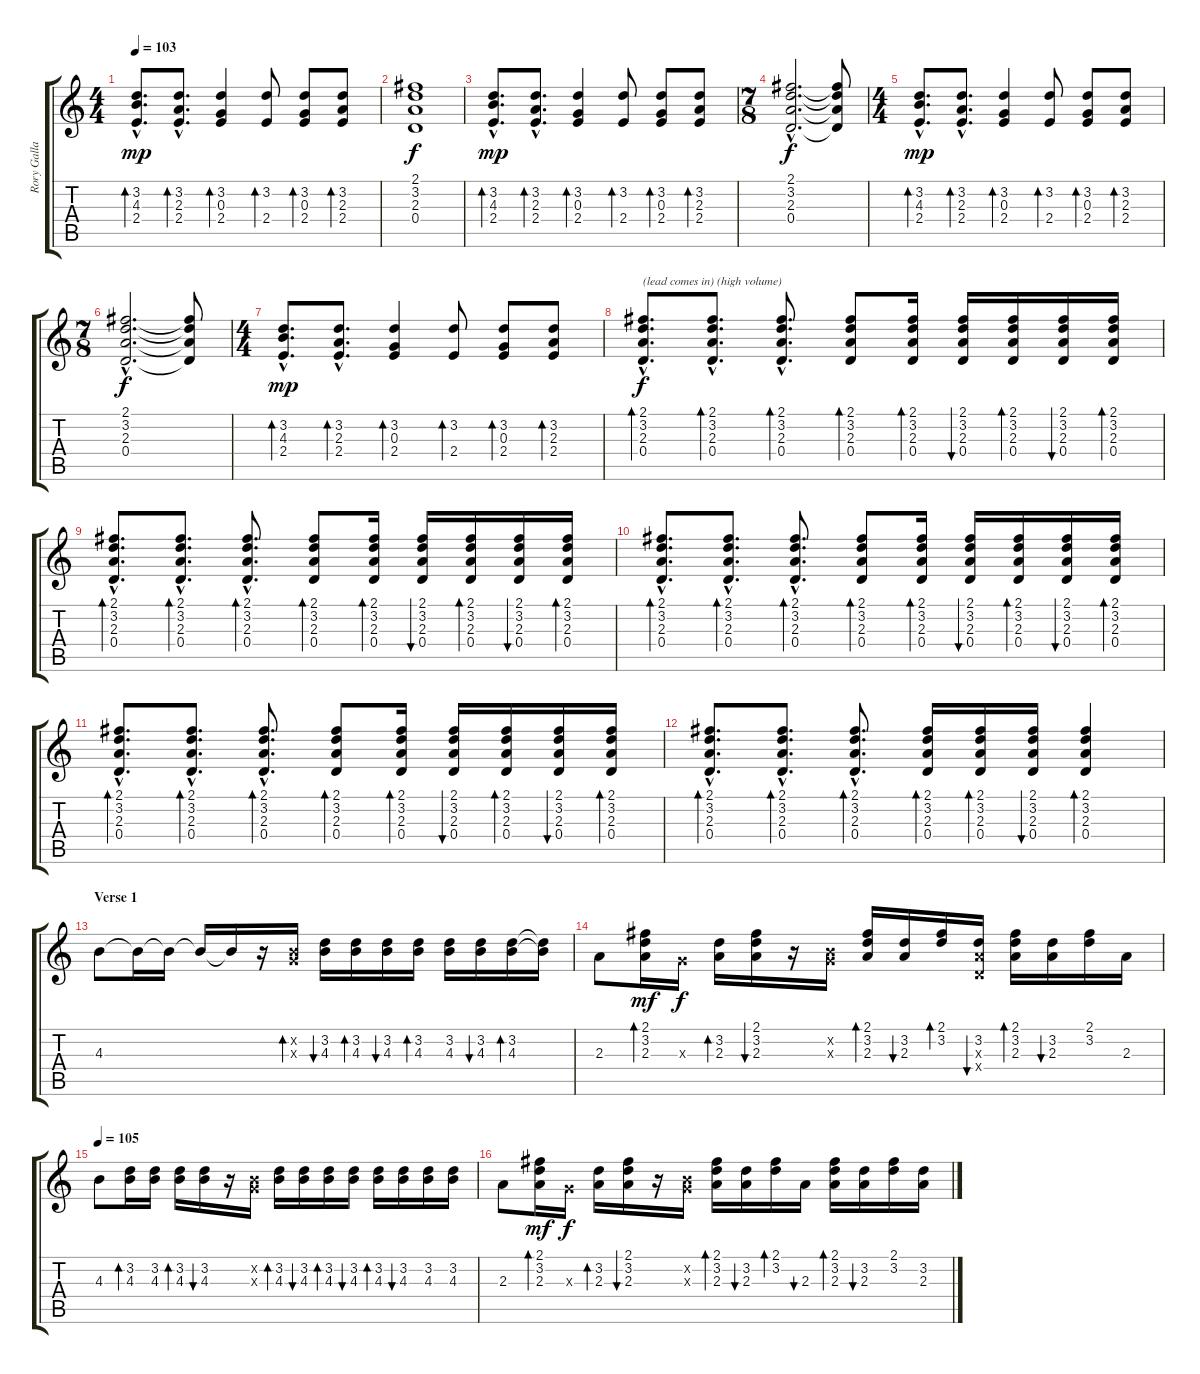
\track ("Rory Gallagher Rhythm" "Rory Galla") {instrument electricguitarclean}
\staff {score tabs}
\tuning (E4 B3 G3 D3 A2 E2) {hide}
\ts (4 4)
\tempo 103
\clef g2
\ks c
(3.2{hac} 4.3{hac} 2.4{hac}).8{d bd 60 dy mp instrument electricguitarclean} (3.2{hac} 2.3{hac} 2.4{hac}).8{d bd 60} (3.2 0.3 2.4).4{bd 60} (3.2 2.4).8{bd 60} (3.2 0.3 2.4).8{bd 60} (3.2 2.3 2.4).8{bd 60} |
(2.1 3.2 2.3 0.4).1{dy f} |
(3.2{hac} 4.3{hac} 2.4{hac}).8{d bd 60 dy mp} (3.2{hac} 2.3{hac} 2.4{hac}).8{d bd 60} (3.2 0.3 2.4).4{bd 60} (3.2 2.4).8{bd 60} (3.2 0.3 2.4).8{bd 60} (3.2 2.3 2.4).8{bd 60} |
\ts (7 8)
(2.1{hac} 3.2{hac} 2.3{hac} 0.4{hac}).2{d dy f} (2.1{t} 3.2{t} 2.3{t} 0.4{t}).8 |
\ts (4 4)
(3.2{hac} 4.3{hac} 2.4{hac}).8{d bd 60 dy mp} (3.2{hac} 2.3{hac} 2.4{hac}).8{d bd 60} (3.2 0.3 2.4).4{bd 60} (3.2 2.4).8{bd 60} (3.2 0.3 2.4).8{bd 60} (3.2 2.3 2.4).8{bd 60} |
\ts (7 8)
(2.1{hac} 3.2{hac} 2.3{hac} 0.4{hac}).2{d dy f} (2.1{t} 3.2{t} 2.3{t} 0.4{t}).8 |
\ts (4 4)
(3.2{hac} 4.3{hac} 2.4{hac}).8{d bd 60 dy mp} (3.2{hac} 2.3{hac} 2.4{hac}).8{d bd 60} (3.2 0.3 2.4).4{bd 60} (3.2 2.4).8{bd 60} (3.2 0.3 2.4).8{bd 60} (3.2 2.3 2.4).8{bd 60} |
(2.1{hac} 3.2{hac} 2.3{hac} 0.4{hac}).8{d bd 60 txt "(lead comes in) (high volume)" dy f} (2.1{hac} 3.2{hac} 2.3{hac} 0.4{hac}).8{d bd 60} (2.1{hac} 3.2{hac} 2.3{hac} 0.4{hac}).8{d bd 60} (2.1 3.2 2.3 0.4).8{bd 60} (2.1 3.2 2.3 0.4).16{bd 60} (2.1 3.2 2.3 0.4).16{bu 60} (2.1 3.2 2.3 0.4).16{bd 60} (2.1 3.2 2.3 0.4).16{bu 60} (2.1 3.2 2.3 0.4).16{bd 60} |
(2.1{hac} 3.2{hac} 2.3{hac} 0.4{hac}).8{d bd 60} (2.1{hac} 3.2{hac} 2.3{hac} 0.4{hac}).8{d bd 60} (2.1{hac} 3.2{hac} 2.3{hac} 0.4{hac}).8{d bd 60} (2.1 3.2 2.3 0.4).8{bd 60} (2.1 3.2 2.3 0.4).16{bd 60} (2.1 3.2 2.3 0.4).16{bu 60} (2.1 3.2 2.3 0.4).16{bd 60} (2.1 3.2 2.3 0.4).16{bu 60} (2.1 3.2 2.3 0.4).16{bd 60} |
(2.1{hac} 3.2{hac} 2.3{hac} 0.4{hac}).8{d bd 60} (2.1{hac} 3.2{hac} 2.3{hac} 0.4{hac}).8{d bd 60} (2.1{hac} 3.2{hac} 2.3{hac} 0.4{hac}).8{d bd 60} (2.1 3.2 2.3 0.4).8{bd 60} (2.1 3.2 2.3 0.4).16{bd 60} (2.1 3.2 2.3 0.4).16{bu 60} (2.1 3.2 2.3 0.4).16{bd 60} (2.1 3.2 2.3 0.4).16{bu 60} (2.1 3.2 2.3 0.4).16{bd 60} |
(2.1{hac} 3.2{hac} 2.3{hac} 0.4{hac}).8{d bd 60} (2.1{hac} 3.2{hac} 2.3{hac} 0.4{hac}).8{d bd 60} (2.1{hac} 3.2{hac} 2.3{hac} 0.4{hac}).8{d bd 60} (2.1 3.2 2.3 0.4).8{bd 60} (2.1 3.2 2.3 0.4).16{bd 60} (2.1 3.2 2.3 0.4).16{bu 60} (2.1 3.2 2.3 0.4).16{bd 60} (2.1 3.2 2.3 0.4).16{bu 60} (2.1 3.2 2.3 0.4).16{bd 60} |
(2.1{hac} 3.2{hac} 2.3{hac} 0.4{hac}).8{d bd 60} (2.1{hac} 3.2{hac} 2.3{hac} 0.4{hac}).8{d bd 60} (2.1{hac} 3.2{hac} 2.3{hac} 0.4{hac}).8{d bd 60} (2.1 3.2 2.3 0.4).16{bd 60} (2.1 3.2 2.3 0.4).16{bd 60} (2.1 3.2 2.3 0.4).16{bu 60} (2.1 3.2 2.3 0.4).4{bd 60} |
\section ("" "Verse 1")
4.3.8 4.3{t}.16 4.3{t}.16 4.3{t}.16 4.3{t}.16 r.16 (0.2{x} 0.3{x}).16{bd 60} (3.2 4.3).16{bu 60} (3.2 4.3).16{bd 60} (3.2 4.3).16{bu 60} (3.2 4.3).16{bd 60} (3.2 4.3).16 (3.2 4.3).16{bu 60} (3.2 4.3).16{bd 60} (3.2{t} 4.3{t}).16 |
2.3.8 (2.1 3.2 2.3).16{bd 60 dy mf} 0.3{x}.16{dy f} (3.2 2.3).16{bd 60} (2.1 3.2 2.3).16{bu 60} r.16 (0.2{x} 0.3{x}).16 (2.1 3.2 2.3).16{bd 60} (3.2 2.3).16{bu 60} (2.1 3.2).16{bd 60} (3.2 2.3{x} 0.4{x}).16{bu 60} (2.1 3.2 2.3).16{bd 60} (3.2 2.3).16{bu 60} (2.1 3.2).16 2.3.16 |
\tempo 105
4.3.8 (3.2 4.3).16{bd 60} (3.2 4.3).16 (3.2 4.3).16{bd 60} (3.2 4.3).16{bu 60} r.16 (0.2{x} 0.3{x}).16 (3.2 4.3).16{bd 60} (3.2 4.3).16{bu 60} (3.2 4.3).16{bd 60} (3.2 4.3).16{bu 60} (3.2 4.3).16{bd 60} (3.2 4.3).16{bu 60} (3.2 4.3).16 (3.2 4.3).16 |
2.3.8 (2.1 3.2 2.3).16{bd 60 dy mf} 0.3{x}.16{dy f} (3.2 2.3).16{bd 60} (2.1 3.2 2.3).16{bu 60} r.16 (0.2{x} 0.3{x}).16 (2.1 3.2 2.3).16{bd 60} (3.2 2.3).16{bu 60} (2.1 3.2).16{bd 60} 2.3.16{bu 60} (2.1 3.2 2.3).16{bd 60} (3.2 2.3).16{bu 60} (2.1 3.2).16 (3.2 2.3).16
